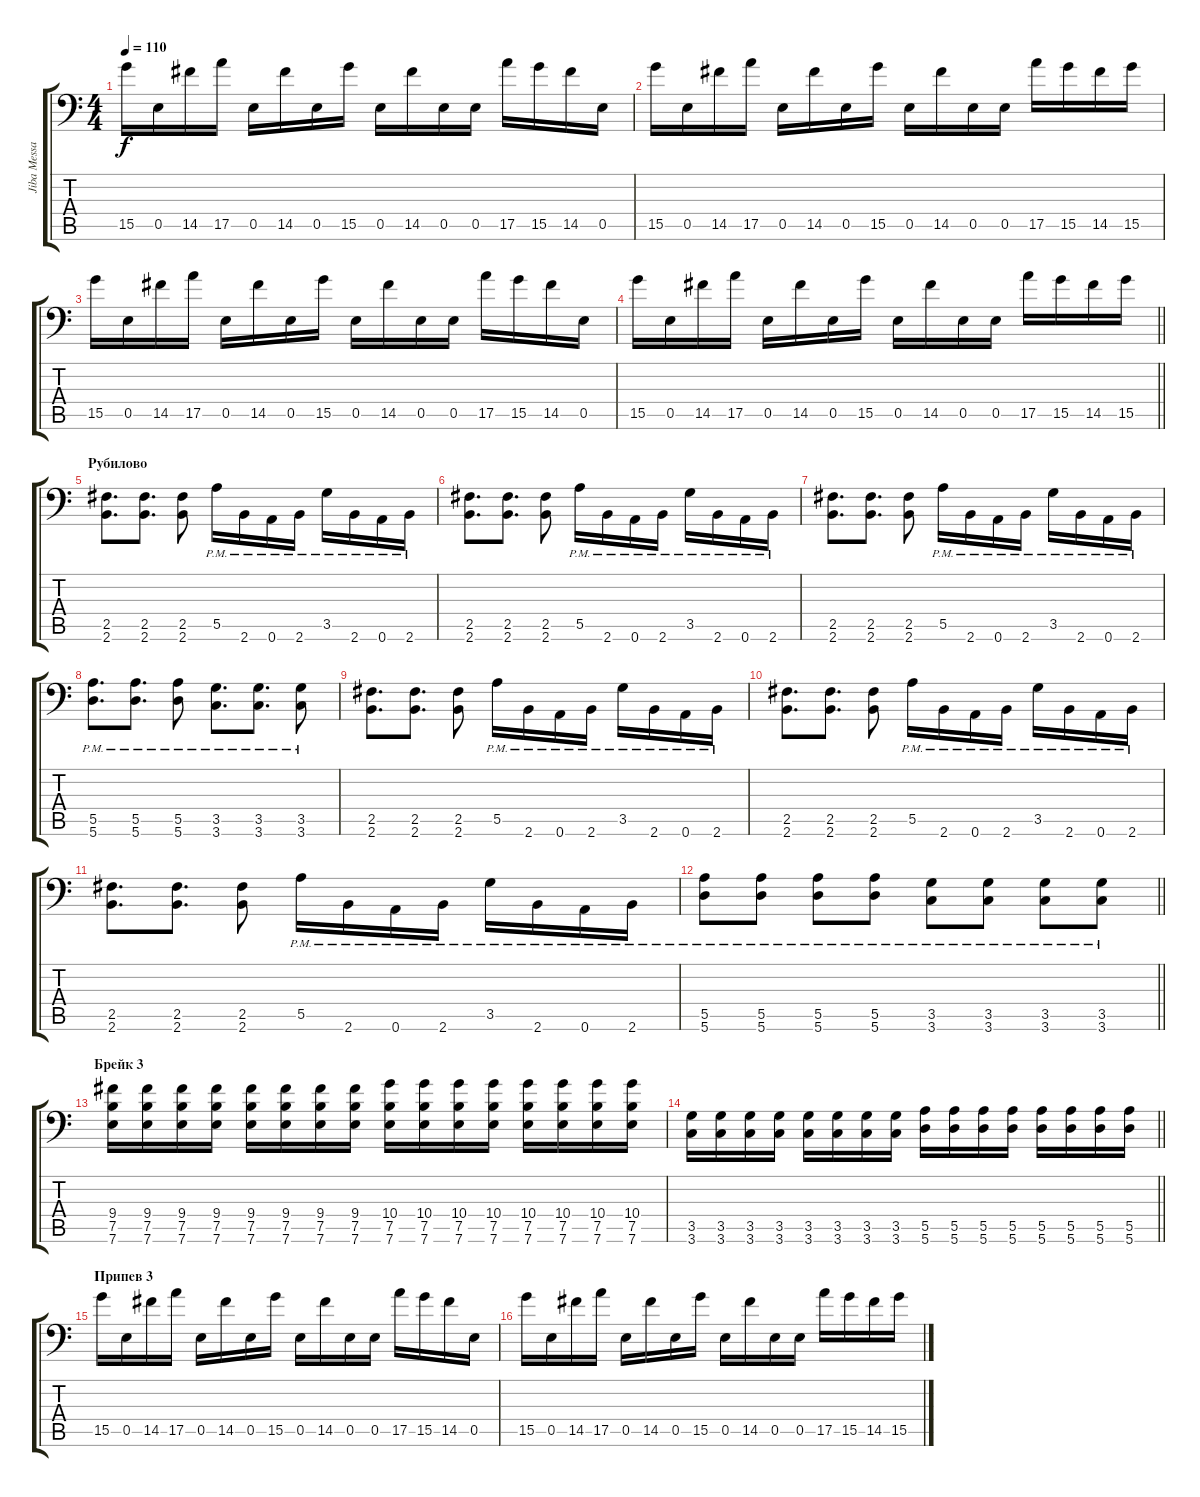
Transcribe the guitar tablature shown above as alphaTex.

\track ("Jiba Messa (Dist)" "Jiba Messa") {instrument distortionguitar}
\staff {score tabs}
\tuning (B3 G3 D3 A2 E2 A1) {hide}
\ts (4 4)
\tempo 110
\clef f4
\ks c
15.5.16{dy f} 0.5.16 14.5.16 17.5.16 0.5.16 14.5.16 0.5.16 15.5.16 0.5.16 14.5.16 0.5.16 0.5.16 17.5.16 15.5.16 14.5.16 0.5.16 |
15.5.16 0.5.16 14.5.16 17.5.16 0.5.16 14.5.16 0.5.16 15.5.16 0.5.16 14.5.16 0.5.16 0.5.16 17.5.16 15.5.16 14.5.16 15.5.16 |
15.5.16 0.5.16 14.5.16 17.5.16 0.5.16 14.5.16 0.5.16 15.5.16 0.5.16 14.5.16 0.5.16 0.5.16 17.5.16 15.5.16 14.5.16 0.5.16 |
\barLineRight lightlight
15.5.16 0.5.16 14.5.16 17.5.16 0.5.16 14.5.16 0.5.16 15.5.16 0.5.16 14.5.16 0.5.16 0.5.16 17.5.16 15.5.16 14.5.16 15.5.16 |
\section ("" "Рубилово")
(2.5 2.6).8{d} (2.5 2.6).8{d} (2.5 2.6).8 5.5{pm}.16 2.6{pm}.16 0.6{pm}.16 2.6{pm}.16 3.5{pm}.16 2.6{pm}.16 0.6{pm}.16 2.6{pm}.16 |
(2.5 2.6).8{d} (2.5 2.6).8{d} (2.5 2.6).8 5.5{pm}.16 2.6{pm}.16 0.6{pm}.16 2.6{pm}.16 3.5{pm}.16 2.6{pm}.16 0.6{pm}.16 2.6{pm}.16 |
(2.5 2.6).8{d} (2.5 2.6).8{d} (2.5 2.6).8 5.5{pm}.16 2.6{pm}.16 0.6{pm}.16 2.6{pm}.16 3.5{pm}.16 2.6{pm}.16 0.6{pm}.16 2.6{pm}.16 |
(5.5{pm} 5.6{pm}).8{d} (5.5{pm} 5.6{pm}).8{d} (5.5{pm} 5.6{pm}).8 (3.5{pm} 3.6{pm}).8{d} (3.5{pm} 3.6{pm}).8{d} (3.5{pm} 3.6{pm}).8 |
(2.5 2.6).8{d} (2.5 2.6).8{d} (2.5 2.6).8 5.5{pm}.16 2.6{pm}.16 0.6{pm}.16 2.6{pm}.16 3.5{pm}.16 2.6{pm}.16 0.6{pm}.16 2.6{pm}.16 |
(2.5 2.6).8{d} (2.5 2.6).8{d} (2.5 2.6).8 5.5{pm}.16 2.6{pm}.16 0.6{pm}.16 2.6{pm}.16 3.5{pm}.16 2.6{pm}.16 0.6{pm}.16 2.6{pm}.16 |
(2.5 2.6).8{d} (2.5 2.6).8{d} (2.5 2.6).8 5.5{pm}.16 2.6{pm}.16 0.6{pm}.16 2.6{pm}.16 3.5{pm}.16 2.6{pm}.16 0.6{pm}.16 2.6{pm}.16 |
\barLineRight lightlight
(5.5{pm} 5.6{pm}).8 (5.5{pm} 5.6{pm}).8 (5.5{pm} 5.6{pm}).8 (5.5{pm} 5.6{pm}).8 (3.5{pm} 3.6{pm}).8 (3.5{pm} 3.6{pm}).8 (3.5{pm} 3.6{pm}).8 (3.5{pm} 3.6{pm}).8 |
\section ("" "Брейк 3")
(9.4 7.5 7.6).16 (9.4 7.5 7.6).16 (9.4 7.5 7.6).16 (9.4 7.5 7.6).16 (9.4 7.5 7.6).16 (9.4 7.5 7.6).16 (9.4 7.5 7.6).16 (9.4 7.5 7.6).16 (10.4 7.5 7.6).16 (10.4 7.5 7.6).16 (10.4 7.5 7.6).16 (10.4 7.5 7.6).16 (10.4 7.5 7.6).16 (10.4 7.5 7.6).16 (10.4 7.5 7.6).16 (10.4 7.5 7.6).16 |
\barLineRight lightlight
(3.5 3.6).16 (3.5 3.6).16 (3.5 3.6).16 (3.5 3.6).16 (3.5 3.6).16 (3.5 3.6).16 (3.5 3.6).16 (3.5 3.6).16 (5.5 5.6).16 (5.5 5.6).16 (5.5 5.6).16 (5.5 5.6).16 (5.5 5.6).16 (5.5 5.6).16 (5.5 5.6).16 (5.5 5.6).16 |
\section ("" "Припев 3")
15.5.16 0.5.16 14.5.16 17.5.16 0.5.16 14.5.16 0.5.16 15.5.16 0.5.16 14.5.16 0.5.16 0.5.16 17.5.16 15.5.16 14.5.16 0.5.16 |
15.5.16 0.5.16 14.5.16 17.5.16 0.5.16 14.5.16 0.5.16 15.5.16 0.5.16 14.5.16 0.5.16 0.5.16 17.5.16 15.5.16 14.5.16 15.5.16
